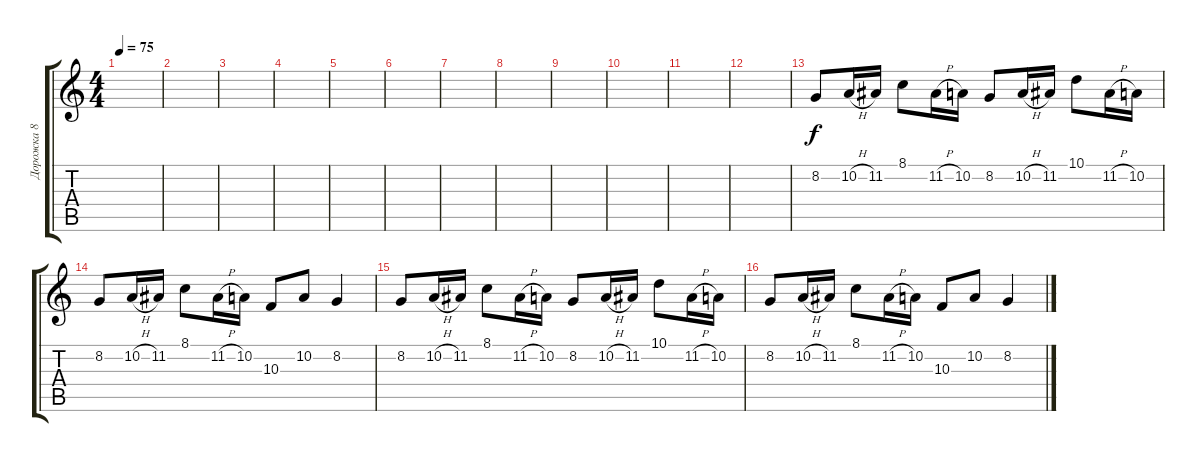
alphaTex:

\track ("Дорожка 8" "Дорожка 8") {instrument shakuhachi}
\staff {score tabs}
\tuning (E4 B3 G3 D3 A2 E2) {hide}
\ts (4 4)
\tempo 75
\clef g2
\ks c
|
|
|
|
|
|
|
|
|
|
|
|
8.2.8 10.2{h}.16 11.2.16 8.1.8 11.2{h}.16 10.2.16 8.2.8 10.2{h}.16 11.2.16 10.1.8 11.2{h}.16 10.2.16 |
8.2.8 10.2{h}.16 11.2.16 8.1.8 11.2{h}.16 10.2.16 10.3.8 10.2.8 8.2.4 |
8.2.8 10.2{h}.16 11.2.16 8.1.8 11.2{h}.16 10.2.16 8.2.8 10.2{h}.16 11.2.16 10.1.8 11.2{h}.16 10.2.16 |
8.2.8 10.2{h}.16 11.2.16 8.1.8 11.2{h}.16 10.2.16 10.3.8 10.2.8 8.2.4
